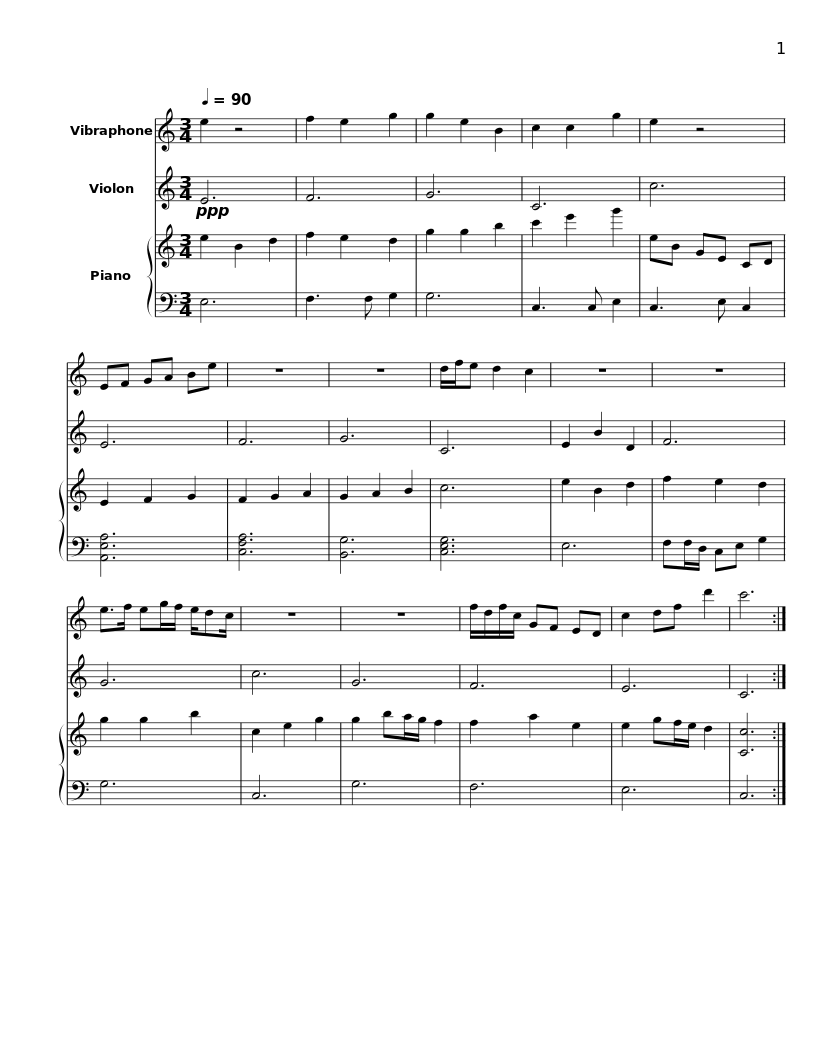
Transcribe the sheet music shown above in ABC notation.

X:1
%%score 1 2 { 3 | 4 }
L:1/8
Q:1/4=90
M:3/4
I:linebreak $
K:C
V:1 treble
V:2 treble
V:3 treble
V:4 bass
V:1
 e2 z4 | f2 e2 g2 | g2 e2 B2 | c2 c2 g2 | e2 z4 | %5
 EF GA Be | z6 | z6 |$ d/f/e d2 c2 | z6 | %10
 z6 | e>f eg/f/ e/dc/ | z6 | z6 | f/d/f/c/ GF ED |$ %15
 c2 df d'2 | c'6 :| %17
V:2
!ppp! E6 | F6 | G6 | C6 | c6 | %5
 E6 | F6 | G6 |$ C6 | E2 B2 D2 | %10
 F6 | G6 | c6 | G6 | F6 |$ %15
 E6 | C6 :| %17
V:3
 e2 B2 d2 | f2 e2 d2 | g2 g2 b2 | c'2 e'2 g'2 | eB GE CD | %5
 E2 F2 G2 | F2 G2 A2 | G2 A2 B2 |$ c6 | e2 B2 d2 | %10
 f2 e2 d2 | g2 g2 b2 | c2 e2 g2 | g2 ba/g/ f2 | f2 a2 e2 |$ %15
 e2 gf/e/ d2 | [Cc]6 :| %17
V:4
 E,6 | F,3 F, G,2 | G,6 | C,3 C, E,2 | C,3 E, C,2 | %5
 [A,,E,A,]6 | [C,F,A,]6 | [B,,G,]6 |$ [C,E,G,]6 | E,6 | %10
 F,F,/D,/ C,E, G,2 | G,6 | C,6 | G,6 | F,6 |$ %15
 E,6 | C,6 :| %17
